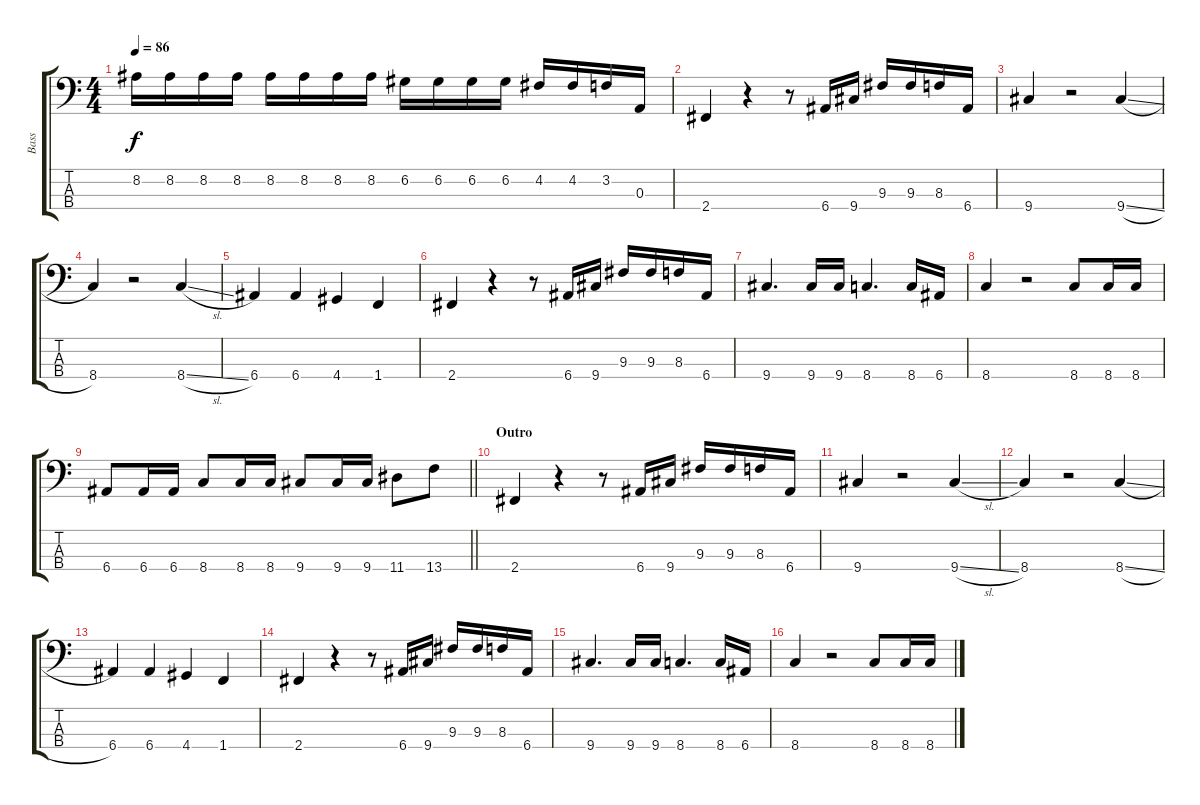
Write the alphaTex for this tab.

\track ("Bass" "Bass") {instrument electricbassfinger}
\staff {score tabs}
\tuning (G2 D2 A1 E1) {hide}
\ts (4 4)
\tempo 86
\clef f4
\ks c
8.2.16{dy f} 8.2.16 8.2.16 8.2.16 8.2.16 8.2.16 8.2.16 8.2.16 6.2.16 6.2.16 6.2.16 6.2.16 4.2.16 4.2.16 3.2.16 0.3.16 |
2.4.4 r.4 r.8 6.4.16 9.4.16 9.3.16 9.3.16 8.3.16 6.4.16 |
9.4.4 r.2 9.4{sl}.4 |
8.4.4 r.2 8.4{sl}.4 |
6.4.4 6.4.4 4.4.4 1.4.4 |
2.4.4 r.4 r.8 6.4.16 9.4.16 9.3.16 9.3.16 8.3.16 6.4.16 |
9.4.4{d} 9.4.16 9.4.16 8.4.4{d} 8.4.16 6.4.16 |
8.4.4 r.2 8.4.8 8.4.16 8.4.16 |
\barLineRight lightlight
6.4.8 6.4.16 6.4.16 8.4.8 8.4.16 8.4.16 9.4.8 9.4.16 9.4.16 11.4.8 13.4.8 |
\section ("" "Outro")
2.4.4 r.4 r.8 6.4.16 9.4.16 9.3.16 9.3.16 8.3.16 6.4.16 |
9.4.4 r.2 9.4{sl}.4 |
8.4.4 r.2 8.4{sl}.4 |
6.4.4 6.4.4 4.4.4 1.4.4 |
2.4.4 r.4 r.8 6.4.16 9.4.16 9.3.16 9.3.16 8.3.16 6.4.16 |
9.4.4{d} 9.4.16 9.4.16 8.4.4{d} 8.4.16 6.4.16 |
8.4.4 r.2 8.4.8 8.4.16 8.4.16
